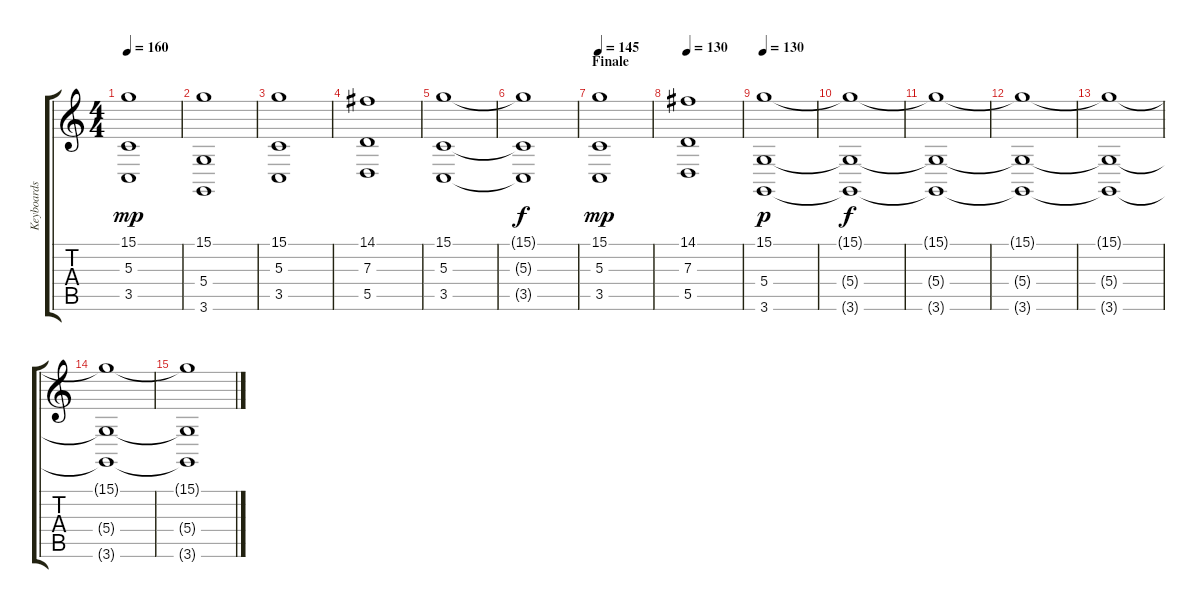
\track ("Keyboards 1" "Keyboards ") {instrument stringensemble1}
\staff {score tabs}
\tuning (E4 B3 G3 D3 A2 E2) {hide}
\ts (4 4)
\tempo 160
\clef g2
\ks c
(15.1 5.3 3.5).1{dy mp} |
(15.1 5.4 3.6).1 |
(15.1 5.3 3.5).1 |
(14.1 7.3 5.5).1 |
(15.1 5.3 3.5).1 |
(15.1{t} 5.3{t} 3.5{t}).1{dy f} |
\section ("" "Finale")
\tempo 145
(15.1 5.3 3.5).1{dy mp} |
\tempo 130
(14.1 7.3 5.5).1 |
\tempo 130
(15.1 5.4 3.6).1{dy p} |
(15.1{t} 5.4{t} 3.6{t}).1{dy f} |
(15.1{t} 5.4{t} 3.6{t}).1{volume 12} |
(15.1{t} 5.4{t} 3.6{t}).1{volume 9} |
(15.1{t} 5.4{t} 3.6{t}).1{volume 6} |
(15.1{t} 5.4{t} 3.6{t}).1{volume 3} |
(15.1{t} 5.4{t} 3.6{t}).1{volume 0}
